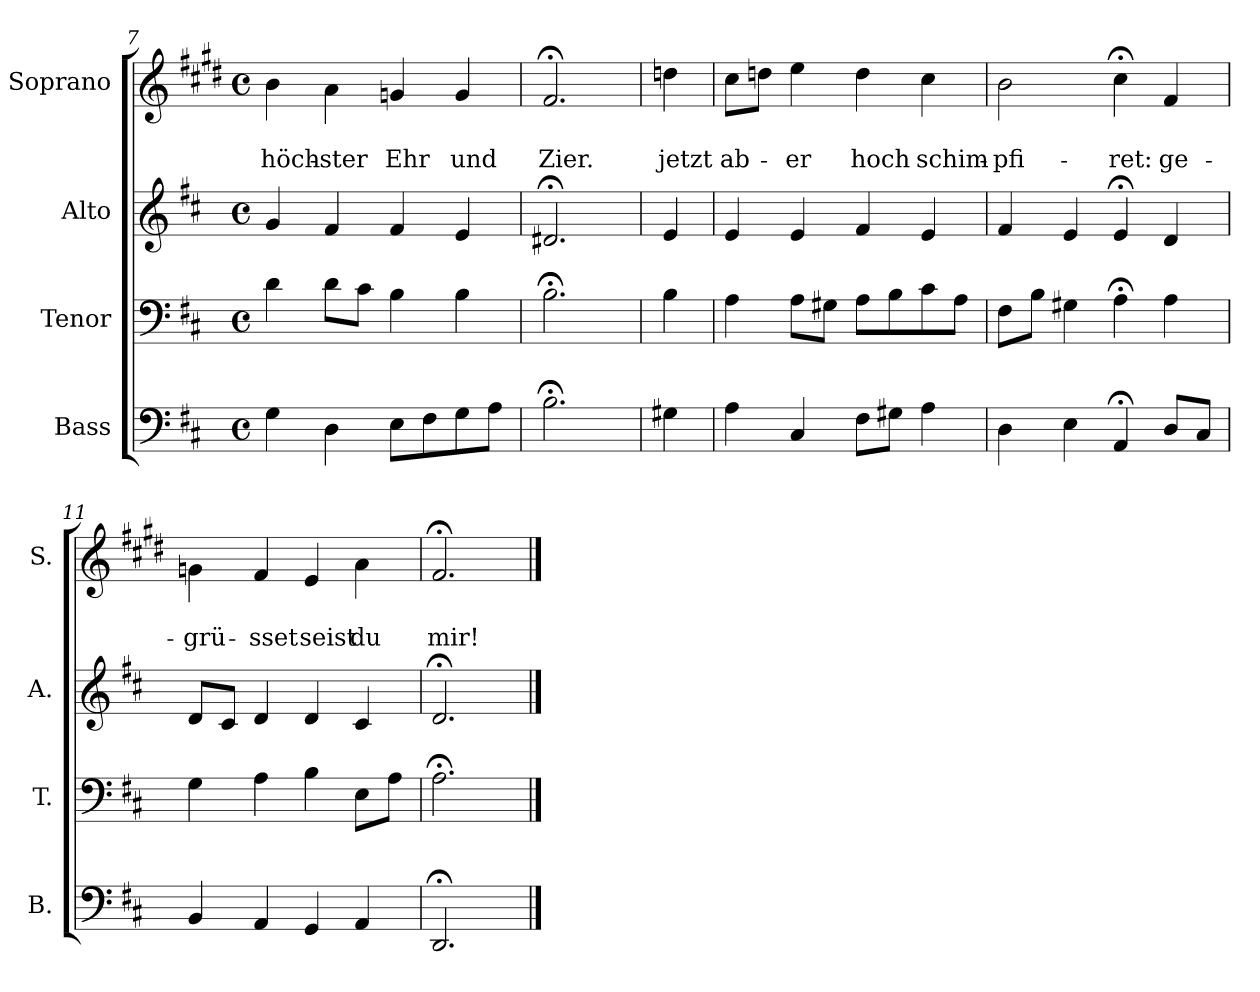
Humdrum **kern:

**kern	**kern	**kern	**kern	**text	**text
*part4	*part3	*part2	*part1	*part1	*part1
*staff4	*staff3	*staff2	*staff1	*staff1	*staff1
*I"Bass	*I"Tenor	*I"Alto	*I"Soprano	*	*
*I'B.	*I'T.	*I'A.	*I'S.	*	*
*clefF4	*clefF4	*clefG2	*clefG2	*	*
*k[f#c#]	*k[f#c#]	*k[f#c#]	*k[f#c#g#d#]	*	*
*D:	*D:	*D:	*E:	*	*
*M4/4	*M4/4	*M4/4	*M4/4	*	*
*met(c)	*met(c)	*met(c)	*met(c)	*	*
=7	=7	=7	=7	=7	=7
4G\	4d\	4g/	4b\	.	höch-
4D\	8d\L	4f#/	4a\	.	-ster
.	8c#\J	.	.	.	.
8E\L	4B\	4f#/	4g/	.	Ehr
8F#\	.	.	.	.	.
8G\	4B\	4e/	4g/	.	und
8A\J	.	.	.	.	.
=8	=8	=8	=8	=8	=8
2.B;<\	2.B;<\	2.d#X;</	2.f#;</	.	Zier.
!!LO:PB:g=z
=8a	=8a	=8a	=8a	=8a	=8a
4G#X\	4B\	4e/	4ddn\	.	jetzt
=9	=9	=9	=9	=9	=9
4A\	4A\	4e/	8cc#\L	.	ab-
.	.	.	8dd\J	.	.
4C#/	8A\L	4e/	4ee\	.	-er
.	8G#X\J	.	.	.	.
8F#\L	8A\L	4f#/	4dd\	.	hoch
8G#X\J	8B\	.	.	.	.
4A\	8c#\	4e/	4cc#\	.	schim-
.	8A\J	.	.	.	.
=10	=10	=10	=10	=10	=10
4D\	8F#\L	4f#/	2b\	.	-pfi-
.	8B\J	.	.	.	.
4E\	4G#X\	4e/	.	.	.
4AA;</	4A;<\	4e;</	4cc#;<\	.	-ret:
8D/L	4A\	4d/	4f#/	.	ge-
8C#/J	.	.	.	.	.
=11	=11	=11	=11	=11	=11
4BB/	4G\	8d/L	4g\	.	-grü-
.	.	8c#/J	.	.	.
4AA/	4A\	4d/	4f#/	.	-sset
4GG/	4B\	4d/	4e/	.	seist
4AA/	8E\L	4c#/	4a\	.	du
.	8A\J	.	.	.	.
=12	=12	=12	=12	=12	=12
2.DD;</	2.A;<\	2.d;</	2.f#;</	.	mir!
==	==	==	==	==	==
*-	*-	*-	*-	*-	*-
